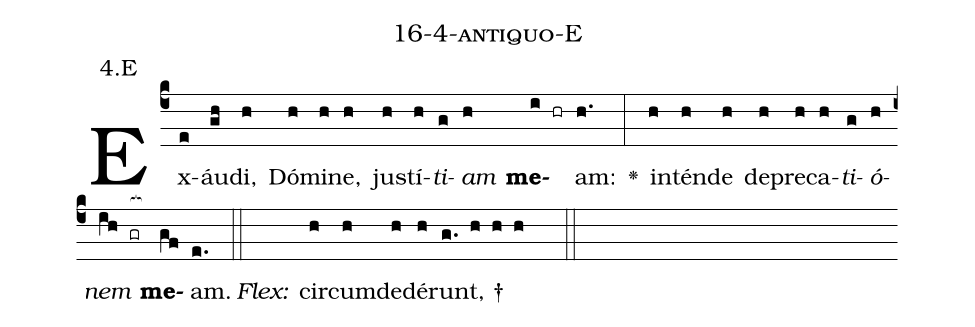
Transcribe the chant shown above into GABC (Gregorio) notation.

name: 16-4-antiquo-E;
annotation: 4.E;
%%
(c4)Ex(e)áu(gh)di,(h) Dó(h)mi(h)ne,(h) jus(h)tí(h)<i>ti</i>(g)<i>am</i>(h) <b>me</b>(i hr)am:(h.) <v>\greheightstar</v>(:) in(h)tén(h)de(h) de(h)pre(h)ca(h)<i>ti</i>(g)<i>ó</i>(h)<i>nem</i>(ih gr[ocb:1{]) <b>me</b>(gf[ocb:0}])am.(e.) (::)
<i>Flex:</i>()  cir(h)cum(h)de(h)dé(h)runt, †(g. h h h  ::)

%E(h) u(g) o(h) u(ih) a(gf) e.(e.) (::)
